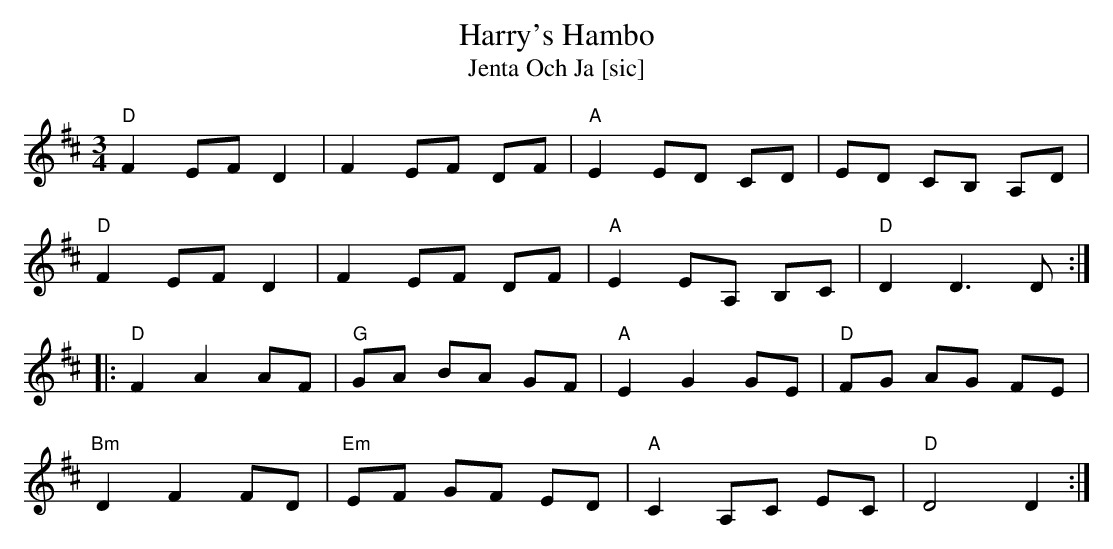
X:1
T:Harry's Hambo
T:Jenta Och Ja [sic]
M:3/4
L:1/8
K:D
"D"F2 EF D2|F2 EF DF|"A"E2 ED CD|ED CB, A,D|
"D"F2 EF D2|F2 EF DF|"A"E2 EA, B,C|"D"D2 D3D:|
|:"D"F2A2 AF|"G"GA BA GF|"A"E2G2 GE|"D"FG AG FE|
"Bm"D2F2 FD|"Em"EF GF ED|"A"C2 A,C EC|"D"D4 D2:|]
